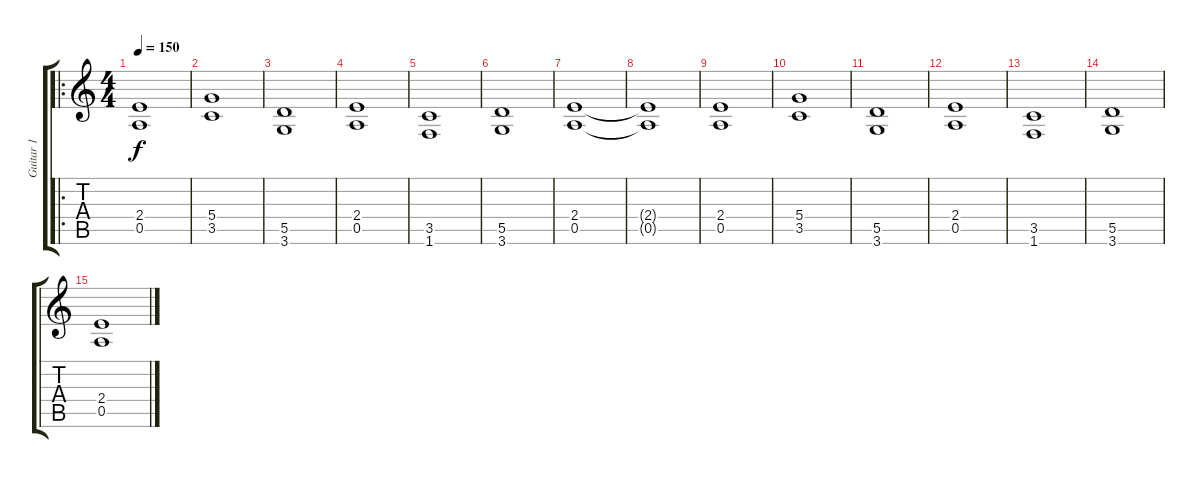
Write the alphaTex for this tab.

\track ("Guitar 1" "Guitar 1") {instrument distortionguitar}
\staff {score tabs}
\tuning (E4 B3 G3 D3 A2 E2) {hide}
\ro
\ts (4 4)
\tempo 150
\clef g2
\ks c
(2.4 0.5).1{dy f} |
(5.4 3.5).1 |
(5.5 3.6).1 |
(2.4 0.5).1 |
(3.5 1.6).1 |
(5.5 3.6).1 |
(2.4 0.5).1 |
(2.4{t} 0.5{t}).1 |
(2.4 0.5).1 |
(5.4 3.5).1 |
(5.5 3.6).1 |
(2.4 0.5).1 |
(3.5 1.6).1 |
(5.5 3.6).1 |
(2.4 0.5).1
